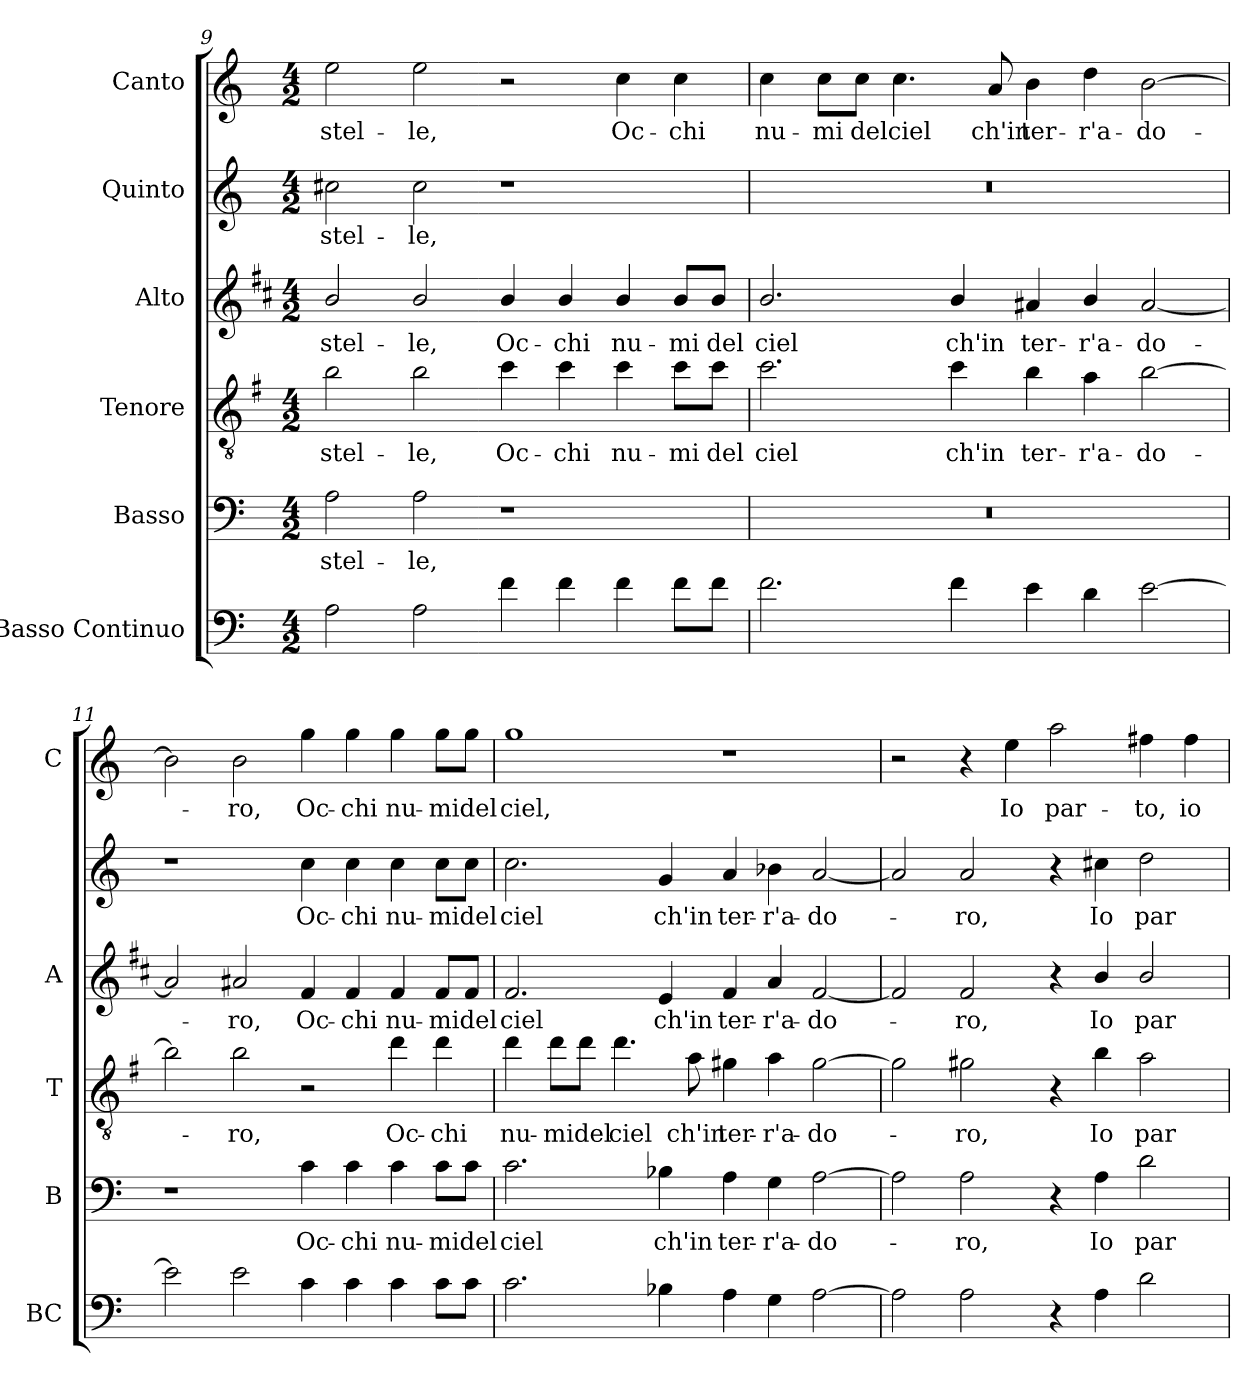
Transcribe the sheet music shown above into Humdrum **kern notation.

**kern	**kern	**text	**kern	**text	**kern	**text	**kern	**text	**kern	**text
*part6	*part5	*part5	*part4	*part4	*part3	*part3	*part2	*part2	*part1	*part1
*staff6	*staff5	*staff5	*staff4	*staff4	*staff3	*staff3	*staff2	*staff2	*staff1	*staff1
*I"Basso Continuo	*I"Basso	*	*I"Tenore	*	*I"Alto	*	*I"Quinto	*	*I"Canto	*
*I'BC	*I'B	*	*I'T	*	*I'A	*	*	*	*I'C	*
*clefF4	*clefF4	*	*clefGv2	*	*clefG2	*	*clefG2	*	*clefG2	*
*	*	*	*ITrd4c7	*	*ITrd1c2	*	*	*	*	*
*k[]	*k[]	*	*k[]	*	*k[]	*	*k[]	*	*k[]	*
*C:	*C:	*	*C:	*	*C:	*	*C:	*	*C:	*
*M4/2	*M4/2	*	*M4/2	*	*M4/2	*	*M4/2	*	*M4/2	*
=9	=9	=9	=9	=9	=9	=9	=9	=9	=9	=9
!	!	!LO:LY:b	!	!LO:LY:b	!	!LO:LY:b	!	!LO:LY:b	!	!LO:LY:b
2A\	2A\	stel-	2e\	stel-	2a/	stel-	2cc#X\	stel-	2ee\	stel-
!	!	!LO:LY:b	!	!LO:LY:b	!	!LO:LY:b	!	!LO:LY:b	!	!LO:LY:b
2A\	2A\	-le,	2e\	-le,	2a/	-le,	2cc#\	-le,	2ee\	-le,
!	!	!	!	!LO:LY:b	!	!LO:LY:b	!	!	!	!
4f\	1r	.	4f\	Oc-	4a/	Oc-	1r	.	2r	.
!	!	!	!	!LO:LY:b	!	!LO:LY:b	!	!	!	!
4f\	.	.	4f\	-chi	4a/	-chi	.	.	.	.
!	!	!	!	!LO:LY:b	!	!LO:LY:b	!	!	!	!LO:LY:b
4f\	.	.	4f\	nu-	4a/	nu-	.	.	4cc\	Oc-
!	!	!	!	!LO:LY:b	!	!LO:LY:b	!	!	!	!LO:LY:b
8f\L	.	.	8f\L	-mi	8a/L	-mi	.	.	4cc\	-chi
!	!	!	!	!LO:LY:b	!	!LO:LY:b	!	!	!	!
8f\J	.	.	8f\J	del	8a/J	del	.	.	.	.
=10	=10	=10	=10	=10	=10	=10	=10	=10	=10	=10
!	!	!	!	!LO:LY:b	!	!LO:LY:b	!	!	!	!LO:LY:b
2.f\	0r	.	2.f\	ciel	2.a/	ciel	0r	.	4cc\	nu-
!	!	!	!	!	!	!	!	!	!	!LO:LY:b
.	.	.	.	.	.	.	.	.	8cc\L	-mi
!	!	!	!	!	!	!	!	!	!	!LO:LY:b
.	.	.	.	.	.	.	.	.	8cc\J	del
!	!	!	!	!	!	!	!	!	!	!LO:LY:b
.	.	.	.	.	.	.	.	.	4.cc\	ciel
!	!	!	!	!LO:LY:b	!	!LO:LY:b	!	!	!	!
4f\	.	.	4f\	ch'in	4a/	ch'in	.	.	.	.
!	!	!	!	!	!	!	!	!	!	!LO:LY:b
.	.	.	.	.	.	.	.	.	8a/	ch'in
!	!	!	!	!LO:LY:b	!	!LO:LY:b	!	!	!	!LO:LY:b
4e\	.	.	4e\	ter-	4g#X/	ter-	.	.	4b\	ter-
!	!	!	!	!LO:LY:b	!	!LO:LY:b	!	!	!	!LO:LY:b
4d\	.	.	4d\	-r'a-	4a/	-r'a-	.	.	4dd\	-r'a-
!	!	!	!	!LO:LY:b	!	!LO:LY:b	!	!	!	!LO:LY:b
[2e\	.	.	[2e\	-do-	[2g#/	-do-	.	.	[2b\	-do-
=11	=11	=11	=11	=11	=11	=11	=11	=11	=11	=11
2e\]	1r	.	2e\]	.	2g#/]	.	1r	.	2b\]	.
!	!	!	!	!LO:LY:b	!	!LO:LY:b	!	!	!	!LO:LY:b
2e\	.	.	2e\	-ro,	2g#X/	-ro,	.	.	2b\	-ro,
!	!	!LO:LY:b	!	!	!	!LO:LY:b	!	!LO:LY:b	!	!LO:LY:b
4c\	4c\	Oc-	2r	.	4e/	Oc-	4cc\	Oc-	4gg\	Oc-
!	!	!LO:LY:b	!	!	!	!LO:LY:b	!	!LO:LY:b	!	!LO:LY:b
4c\	4c\	-chi	.	.	4e/	-chi	4cc\	-chi	4gg\	-chi
!	!	!LO:LY:b	!	!LO:LY:b	!	!LO:LY:b	!	!LO:LY:b	!	!LO:LY:b
4c\	4c\	nu-	4g\	Oc-	4e/	nu-	4cc\	nu-	4gg\	nu-
!	!	!LO:LY:b	!	!LO:LY:b	!	!LO:LY:b	!	!LO:LY:b	!	!LO:LY:b
8c\L	8c\L	-mi	4g\	-chi	8e/L	-mi	8cc\L	-mi	8gg\L	-mi
!	!	!LO:LY:b	!	!	!	!LO:LY:b	!	!LO:LY:b	!	!LO:LY:b
8c\J	8c\J	del	.	.	8e/J	del	8cc\J	del	8gg\J	del
!!LO:LB:g=z
=12	=12	=12	=12	=12	=12	=12	=12	=12	=12	=12
!	!	!LO:LY:b	!	!LO:LY:b	!	!LO:LY:b	!	!LO:LY:b	!	!LO:LY:b
2.c\	2.c\	ciel	4g\	nu-	2.e/	ciel	2.cc\	ciel	1gg	ciel,
!	!	!	!	!LO:LY:b	!	!	!	!	!	!
.	.	.	8g\L	-mi	.	.	.	.	.	.
!	!	!	!	!LO:LY:b	!	!	!	!	!	!
.	.	.	8g\J	del	.	.	.	.	.	.
!	!	!	!	!LO:LY:b	!	!	!	!	!	!
.	.	.	4.g\	ciel	.	.	.	.	.	.
!	!	!LO:LY:b	!	!	!	!LO:LY:b	!	!LO:LY:b	!	!
4B-X\	4B-X\	ch'in	.	.	4d/	ch'in	4g/	ch'in	.	.
!	!	!	!	!LO:LY:b	!	!	!	!	!	!
.	.	.	8d\	ch'in	.	.	.	.	.	.
!	!	!LO:LY:b	!	!LO:LY:b	!	!LO:LY:b	!	!LO:LY:b	!	!
4A\	4A\	ter-	4c#X\	ter-	4e/	ter-	4a/	ter-	1r	.
!	!	!LO:LY:b	!	!LO:LY:b	!	!LO:LY:b	!	!LO:LY:b	!	!
4G\	4G\	-r'a-	4d\	-r'a-	4g/	-r'a-	4b-X\	-r'a-	.	.
!	!	!LO:LY:b	!	!LO:LY:b	!	!LO:LY:b	!	!LO:LY:b	!	!
[2A\	[2A\	-do-	[2c#\	-do-	[2e/	-do-	[2a/	-do-	.	.
=13	=13	=13	=13	=13	=13	=13	=13	=13	=13	=13
2A\]	2A\]	.	2c#\]	.	2e/]	.	2a/]	.	2r	.
!	!	!LO:LY:b	!	!LO:LY:b	!	!LO:LY:b	!	!LO:LY:b	!	!
2A\	2A\	-ro,	2c#X\	-ro,	2e/	-ro,	2a/	-ro,	4r	.
!	!	!	!	!	!	!	!	!	!	!LO:LY:b
.	.	.	.	.	.	.	.	.	4ee\	Io
!	!	!	!	!	!	!	!	!	!	!LO:LY:b
4r	4r	.	4r	.	4r	.	4r	.	2aa\	par-
!	!	!LO:LY:b	!	!LO:LY:b	!	!LO:LY:b	!	!LO:LY:b	!	!
4A\	4A\	Io	4e\	Io	4a/	Io	4cc#X\	Io	.	.
!	!	!LO:LY:b	!	!LO:LY:b	!	!LO:LY:b	!	!LO:LY:b	!	!LO:LY:b
2d\	2d\	par-	2d\	par-	2a/	par-	2dd\	par-	4ff#X\	-to,
!	!	!	!	!	!	!	!	!	!	!LO:LY:b
.	.	.	.	.	.	.	.	.	4ff#\	io
=	=	=	=	=	=	=	=	=	=	=
*-	*-	*-	*-	*-	*-	*-	*-	*-	*-	*-
